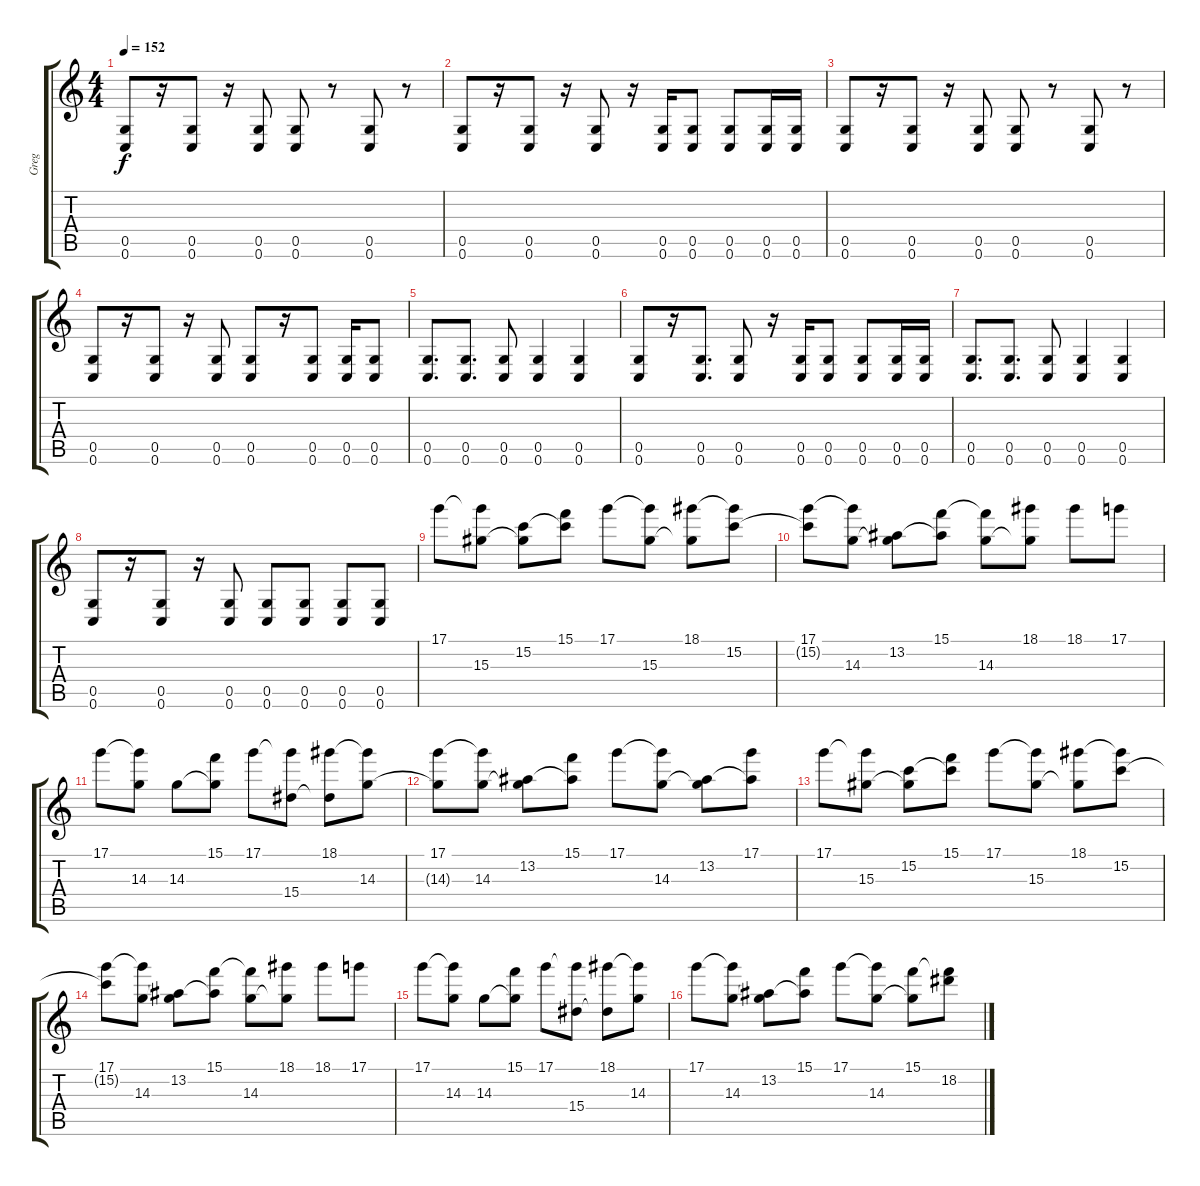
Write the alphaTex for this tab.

\track ("Greg" "Greg") {instrument distortionguitar}
\staff {score tabs}
\tuning (D4 A3 F3 C3 G2 C2) {hide}
\ts (4 4)
\tempo 152
\clef g2
\ks c
(0.5 0.6).8{dy f} r.16 (0.5 0.6).8 r.16 (0.5 0.6).8 (0.5 0.6).8 r.8 (0.5 0.6).8 r.8 |
(0.5 0.6).8 r.16 (0.5 0.6).8 r.16 (0.5 0.6).8 r.16 (0.5 0.6).16 (0.5 0.6).8 (0.5 0.6).8 (0.5 0.6).16 (0.5 0.6).16 |
(0.5 0.6).8 r.16 (0.5 0.6).8 r.16 (0.5 0.6).8 (0.5 0.6).8 r.8 (0.5 0.6).8 r.8 |
(0.5 0.6).8 r.16 (0.5 0.6).8 r.16 (0.5 0.6).8 (0.5 0.6).8 r.16 (0.5 0.6).8 (0.5 0.6).16 (0.5 0.6).8 |
(0.5 0.6).8{d} (0.5 0.6).8{d} (0.5 0.6).8 (0.5 0.6).4 (0.5 0.6).4 |
(0.5 0.6).8 r.16 (0.5 0.6).8{d} (0.5 0.6).8 r.16 (0.5 0.6).16 (0.5 0.6).8 (0.5 0.6).8 (0.5 0.6).16 (0.5 0.6).16 |
(0.5 0.6).8{d} (0.5 0.6).8{d} (0.5 0.6).8 (0.5 0.6).4 (0.5 0.6).4 |
(0.5 0.6).8 r.16 (0.5 0.6).8 r.16 (0.5 0.6).8 (0.5 0.6).8 (0.5 0.6).8 (0.5 0.6).8 (0.5 0.6).8 |
17.1.8 (17.1{t} 15.3).8 (15.2 15.3{t}).8 (15.1 15.2{t}).8 17.1.8 (17.1{t} 15.3).8 (18.1 15.3{t}).8 (18.1{t} 15.2).8 |
(17.1 15.2{t}).8 (17.1{t} 14.3).8 (13.2 14.3{t}).8 (15.1 13.2{t}).8 (15.1{t} 14.3).8 (18.1 14.3{t}).8 18.1.8 17.1.8 |
17.1.8 (17.1{t} 14.3).8 14.3.8 (15.1 14.3{t}).8 17.1.8 (17.1{t} 15.4).8 (18.1 15.4{t}).8 (18.1{t} 14.3).8 |
(17.1 14.3{t}).8 (17.1{t} 14.3).8 (13.2 14.3{t}).8 (15.1 13.2{t}).8 17.1.8 (17.1{t} 14.3).8 (13.2 14.3{t}).8 (17.1 13.2{t}).8 |
17.1.8 (17.1{t} 15.3).8 (15.2 15.3{t}).8 (15.1 15.2{t}).8 17.1.8 (17.1{t} 15.3).8 (18.1 15.3{t}).8 (18.1{t} 15.2).8 |
(17.1 15.2{t}).8 (17.1{t} 14.3).8 (13.2 14.3{t}).8 (15.1 13.2{t}).8 (15.1{t} 14.3).8 (18.1 14.3{t}).8 18.1.8 17.1.8 |
17.1.8 (17.1{t} 14.3).8 14.3.8 (15.1 14.3{t}).8 17.1.8 (17.1{t} 15.4).8 (18.1 15.4{t}).8 (18.1{t} 14.3).8 |
17.1.8 (17.1{t} 14.3).8 (13.2 14.3{t}).8 (15.1 13.2{t}).8 17.1.8 (17.1{t} 14.3).8 (15.1 14.3{t}).8 (15.1{t} 18.2).8
